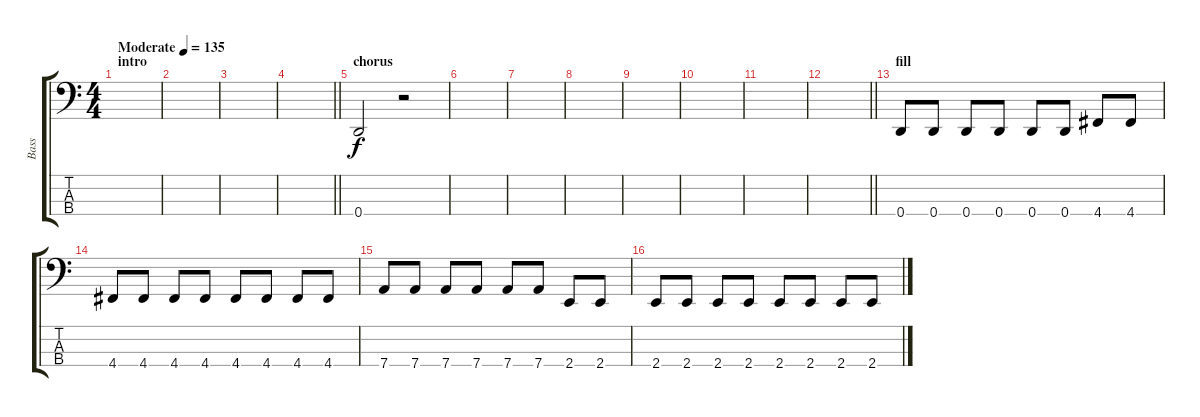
\track ("Bass" "Bass") {instrument electricbassfinger}
\staff {score tabs}
\tuning (G2 D2 A1 D1) {hide}
\ts (4 4)
\section ("" "intro")
\tempo (135 "Moderate")
\clef f4
\ks c
|
|
|
\barLineRight lightlight
|
\section ("" "chorus")
0.4.2 r.2 |
|
|
|
|
|
|
\barLineRight lightlight
|
\section ("" "fill")
0.4.8 0.4.8 0.4.8 0.4.8 0.4.8 0.4.8 4.4.8 4.4.8 |
4.4.8 4.4.8 4.4.8 4.4.8 4.4.8 4.4.8 4.4.8 4.4.8 |
7.4.8 7.4.8 7.4.8 7.4.8 7.4.8 7.4.8 2.4.8 2.4.8 |
2.4.8 2.4.8 2.4.8 2.4.8 2.4.8 2.4.8 2.4.8 2.4.8
